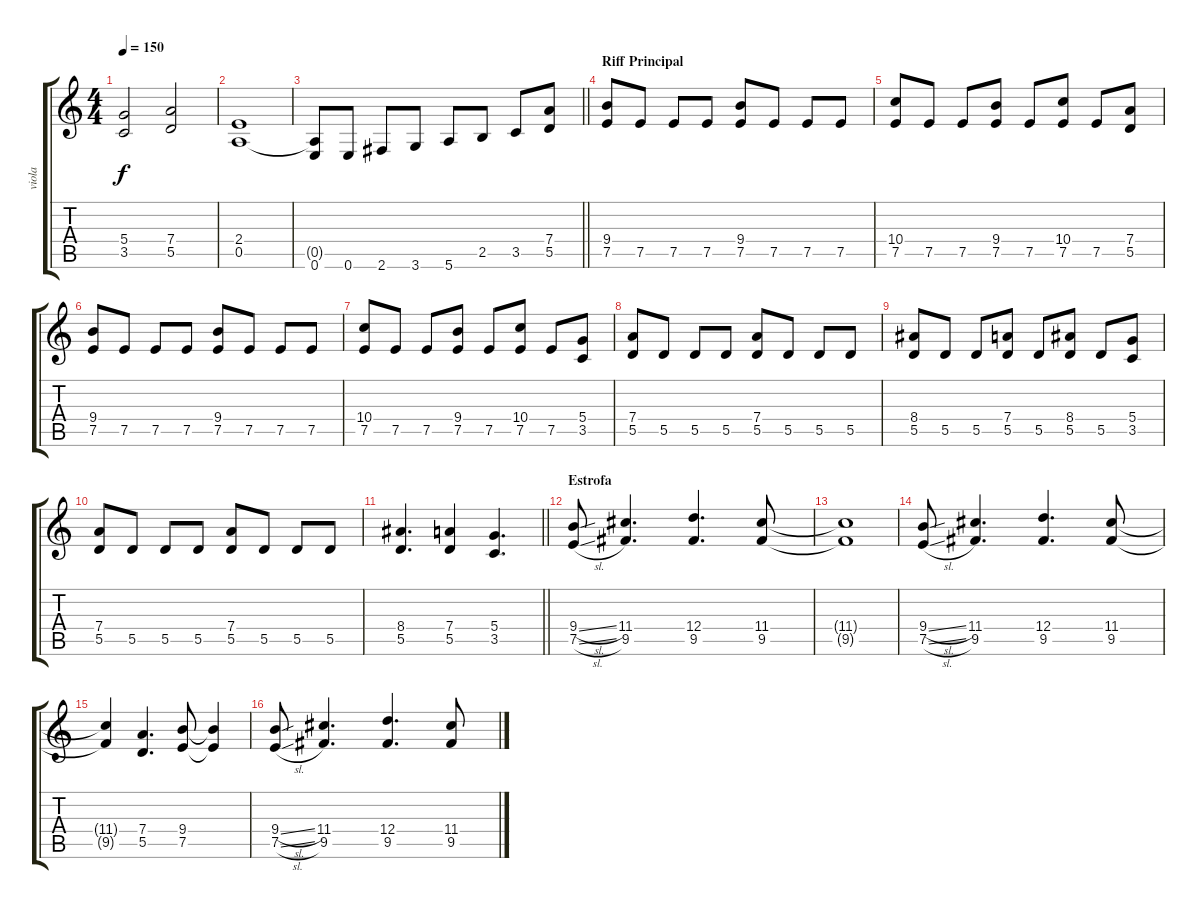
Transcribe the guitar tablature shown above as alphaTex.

\track ("viola" "viola") {instrument overdrivenguitar}
\staff {score tabs}
\tuning (E4 B3 G3 D3 A2 E2) {hide}
\ts (4 4)
\tempo 150
\clef g2
\ks c
(5.4 3.5).2{dy f} (7.4 5.5).2 |
(2.4 0.5).1 |
\barLineRight lightlight
(0.5{t} 0.6).8 0.6.8 2.6.8 3.6.8 5.6.8 2.5.8 3.5.8 (7.4 5.5).8 |
\section ("" "Riff Principal")
(9.4 7.5).8 7.5.8 7.5.8 7.5.8 (9.4 7.5).8 7.5.8 7.5.8 7.5.8 |
(10.4 7.5).8 7.5.8 7.5.8 (9.4 7.5).8 7.5.8 (10.4 7.5).8 7.5.8 (7.4 5.5).8 |
(9.4 7.5).8 7.5.8 7.5.8 7.5.8 (9.4 7.5).8 7.5.8 7.5.8 7.5.8 |
(10.4 7.5).8 7.5.8 7.5.8 (9.4 7.5).8 7.5.8 (10.4 7.5).8 7.5.8 (5.4 3.5).8 |
(7.4 5.5).8 5.5.8 5.5.8 5.5.8 (7.4 5.5).8 5.5.8 5.5.8 5.5.8 |
(8.4 5.5).8 5.5.8 5.5.8 (7.4 5.5).8 5.5.8 (8.4 5.5).8 5.5.8 (5.4 3.5).8 |
(7.4 5.5).8 5.5.8 5.5.8 5.5.8 (7.4 5.5).8 5.5.8 5.5.8 5.5.8 |
\barLineRight lightlight
(8.4 5.5).4{d} (7.4 5.5).4 (5.4 3.5).4{d} |
\section ("" "Estrofa")
(9.4{sl} 7.5{sl}).8 (11.4 9.5).4{d} (12.4 9.5).4{d} (11.4 9.5).8 |
(11.4{t} 9.5{t}).1 |
(9.4{sl} 7.5{sl}).8 (11.4 9.5).4{d} (12.4 9.5).4{d} (11.4 9.5).8 |
(11.4{t} 9.5{t}).4 (7.4 5.5).4{d} (9.4 7.5).8 (9.4{t} 7.5{t}).4 |
(9.4{sl} 7.5{sl}).8 (11.4 9.5).4{d} (12.4 9.5).4{d} (11.4 9.5).8
